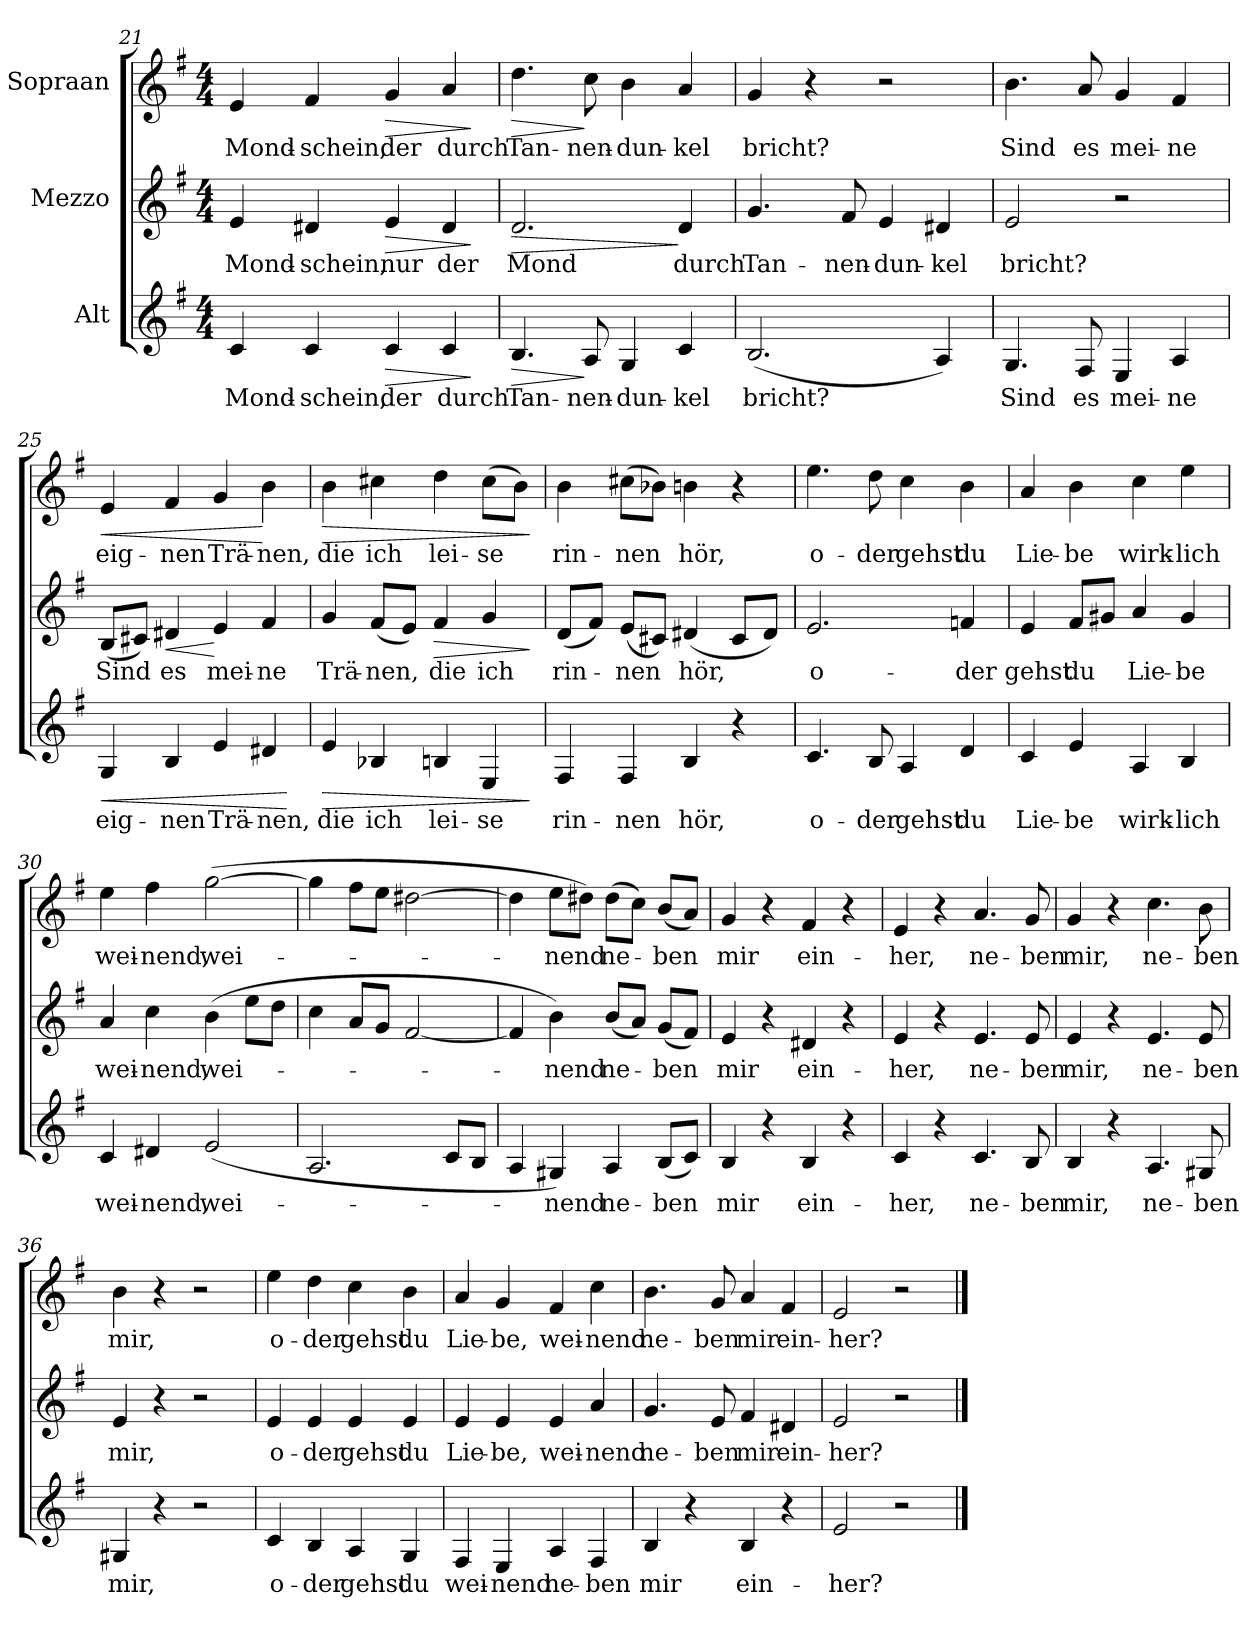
**kern	**text	**dynam	**kern	**text	**dynam	**kern	**text	**dynam
*part3	*part3	*part3	*part2	*part2	*part2	*part1	*part1	*part1
*staff3	*staff3	*staff3	*staff2	*staff2	*staff2	*staff1	*staff1	*staff1
*I"Alt	*	*	*I"Mezzo	*	*	*I"Sopraan	*	*
*clefG2	*	*	*clefG2	*	*	*clefG2	*	*
*k[f#]	*	*	*k[f#]	*	*	*k[f#]	*	*
*G:	*	*	*G:	*	*	*G:	*	*
*M4/4	*	*	*M4/4	*	*	*M4/4	*	*
=21	=21	=21	=21	=21	=21	=21	=21	=21
!	!LO:LY:b	!	!	!LO:LY:b	!	!	!LO:LY:b	!
4c/	Mond-	.	4e/	Mond-	.	4e/	Mond-	.
!	!LO:LY:b	!	!	!LO:LY:b	!	!	!LO:LY:b	!
4c/	-schein,	.	4d#X/	-schein,	.	4f#/	-schein,	.
!	!LO:LY:b	!LO:HP:b	!	!LO:LY:b	!LO:HP:b	!	!LO:LY:b	!LO:HP:b
4c/	der	>	4e/	nur	>	4g/	der	>
!	!LO:LY:b	!	!	!LO:LY:b	!	!	!LO:LY:b	!
4c/	durch	.	4d#/	der	.	4a/	durch	.
.	.	]	.	.	]	.	.	]
=22	=22	=22	=22	=22	=22	=22	=22	=22
!	!LO:LY:b	!LO:HP:b	!	!LO:LY:b	!LO:HP:b	!	!LO:LY:b	!LO:HP:b
4.B/	Tan-	>	2.d/	Mond	>	4.dd\	Tan-	>
!	!LO:LY:b	!	!	!	!	!	!LO:LY:b	!
8A/	-nen-	]	.	.	.	8cc\	-nen-	]
!	!LO:LY:b	!	!	!	!	!	!LO:LY:b	!
4G/	-dun-	.	.	.	.	4b\	-dun-	.
!	!LO:LY:b	!	!	!LO:LY:b	!	!	!LO:LY:b	!
4c/	-kel	.	4d/	durch	]	4a/	-kel	.
=23	=23	=23	=23	=23	=23	=23	=23	=23
!	!LO:LY:b	!	!	!LO:LY:b	!	!	!LO:LY:b	!
(<2.B/	bricht?	.	4.g/	Tan-	.	4g/	bricht?	.
.	.	.	.	.	.	4r	.	.
!	!	!	!	!LO:LY:b	!	!	!	!
.	.	.	8f#/	-nen-	.	.	.	.
!	!	!	!	!LO:LY:b	!	!	!	!
.	.	.	4e/	-dun-	.	2r	.	.
!	!	!	!	!LO:LY:b	!	!	!	!
4A/)	.	.	4d#X/	-kel	.	.	.	.
=24	=24	=24	=24	=24	=24	=24	=24	=24
!	!LO:LY:b	!	!	!LO:LY:b	!	!	!LO:LY:b	!
4.G/	Sind	.	2e/	bricht?	.	4.b\	Sind	.
!	!LO:LY:b	!	!	!	!	!	!LO:LY:b	!
8F#/	es	.	.	.	.	8a/	es	.
!	!LO:LY:b	!	!	!	!	!	!LO:LY:b	!
4E/	mei-	.	2r	.	.	4g/	mei-	.
!	!LO:LY:b	!	!	!	!	!	!LO:LY:b	!
4A/	-ne	.	.	.	.	4f#/	-ne	.
!!LO:LB:g=z
=25	=25	=25	=25	=25	=25	=25	=25	=25
!	!LO:LY:b	!LO:HP:b	!	!LO:LY:b	!	!	!LO:LY:b	!LO:HP:b
4G/	eig-	<	(<8B/L	Sind	.	4e/	eig-	<
.	.	.	8c#X/J)	.	.	.	.	.
!	!LO:LY:b	!	!	!LO:LY:b	!LO:HP:b	!	!LO:LY:b	!
4B/	-nen	.	4d#X/	es	<	4f#/	-nen	.
!	!LO:LY:b	!	!	!LO:LY:b	!	!	!LO:LY:b	!
4e/	Trä-	.	4e/	mei-	[	4g/	Trä-	.
!	!LO:LY:b	!	!	!LO:LY:b	!	!	!LO:LY:b	!
4d#X/	-nen,	.	4f#/	-ne	.	4b\	-nen,	[
.	.	[	.	.	.	.	.	.
=26	=26	=26	=26	=26	=26	=26	=26	=26
!	!LO:LY:b	!LO:HP:b	!	!LO:LY:b	!	!	!LO:LY:b	!LO:HP:b
4e/	die	>	4g/	Trä-	.	4b\	die	>
!	!LO:LY:b	!	!	!LO:LY:b	!	!	!LO:LY:b	!
4B-X/	ich	.	(<8f#/L	-nen,	.	4cc#X\	ich	.
.	.	.	8e/J)	.	.	.	.	.
!	!LO:LY:b	!	!	!LO:LY:b	!LO:HP:b	!	!LO:LY:b	!
4Bn/	lei-	.	4f#/	die	>	4dd\	lei-	.
!	!LO:LY:b	!	!	!LO:LY:b	!	!	!LO:LY:b	!
4E/	-se	.	4g/	ich	.	(>8cc#\L	-se	.
.	.	.	.	.	.	8b\J)	.	.
.	.	]	.	.	]	.	.	]
=27	=27	=27	=27	=27	=27	=27	=27	=27
!	!LO:LY:b	!	!	!LO:LY:b	!	!	!LO:LY:b	!
4F#/	rin-	.	(<8d/L	rin-	.	4b\	rin-	.
.	.	.	8f#/J)	.	.	.	.	.
!	!LO:LY:b	!	!	!LO:LY:b	!	!	!LO:LY:b	!
4F#/	-nen	.	(<8e/L	-nen	.	(>8cc#X\L	-nen	.
.	.	.	8c#X/J)	.	.	8b-X\J)	.	.
!	!LO:LY:b	!	!	!LO:LY:b	!	!	!LO:LY:b	!
4B/	hör,	.	(<4d#X/	hör,	.	4bn\	hör,	.
4r	.	.	8c#/L	.	.	4r	.	.
.	.	.	8d#/J)	.	.	.	.	.
=28	=28	=28	=28	=28	=28	=28	=28	=28
!	!LO:LY:b	!	!	!LO:LY:b	!	!	!LO:LY:b	!
4.c/	o-	.	2.e/	o-	.	4.ee\	o-	.
!	!LO:LY:b	!	!	!	!	!	!LO:LY:b	!
8B/	-der	.	.	.	.	8dd\	-der	.
!	!LO:LY:b	!	!	!	!	!	!LO:LY:b	!
4A/	gehst	.	.	.	.	4cc\	gehst	.
!	!LO:LY:b	!	!	!LO:LY:b	!	!	!LO:LY:b	!
4d/	du	.	4fn/	-der	.	4b\	du	.
=29	=29	=29	=29	=29	=29	=29	=29	=29
!	!LO:LY:b	!	!	!LO:LY:b	!	!	!LO:LY:b	!
4c/	Lie-	.	4e/	gehst	.	4a/	Lie-	.
!	!LO:LY:b	!	!	!LO:LY:b	!	!	!LO:LY:b	!
4e/	-be	.	8f#/L	du	.	4b\	-be	.
.	.	.	8g#X/J	.	.	.	.	.
!	!LO:LY:b	!	!	!LO:LY:b	!	!	!LO:LY:b	!
4A/	wirk-	.	4a/	Lie-	.	4cc\	wirk-	.
!	!LO:LY:b	!	!	!LO:LY:b	!	!	!LO:LY:b	!
4B/	-lich	.	4g#/	-be	.	4ee\	-lich	.
!!LO:LB:g=z
=30	=30	=30	=30	=30	=30	=30	=30	=30
!	!LO:LY:b	!	!	!LO:LY:b	!	!	!LO:LY:b	!
4c/	wei-	.	4a/	wei-	.	4ee\	wei-	.
!	!LO:LY:b	!	!	!LO:LY:b	!	!	!LO:LY:b	!
4d#X/	-nend,	.	4cc\	-nend,	.	4ff#\	-nend,	.
!	!LO:LY:b	!	!	!LO:LY:b	!	!	!LO:LY:b	!
(<2e/	wei-	.	(>4b\	wei-	.	(>[2gg\	wei-	.
.	.	.	8ee\L	.	.	.	.	.
.	.	.	8dd\J	.	.	.	.	.
=31	=31	=31	=31	=31	=31	=31	=31	=31
2.A/	.	.	4cc\	.	.	4gg\]	.	.
.	.	.	8a/L	.	.	8ff#\L	.	.
.	.	.	8g/J	.	.	8ee\J	.	.
.	.	.	[2f#/	.	.	[2dd#X\	.	.
8c/L	.	.	.	.	.	.	.	.
8B/J	.	.	.	.	.	.	.	.
=32	=32	=32	=32	=32	=32	=32	=32	=32
4A/	.	.	4f#/]	.	.	4dd#\]	.	.
!	!LO:LY:b	!	!	!LO:LY:b	!	!	!LO:LY:b	!
4G#X/)	-nend	.	4b\)	-nend	.	8ee\L	-nend	.
.	.	.	.	.	.	8dd#X\J)	.	.
!	!LO:LY:b	!	!	!LO:LY:b	!	!	!LO:LY:b	!
4A/	ne-	.	(<8b/L	ne-	.	(>8dd#\L	ne-	.
.	.	.	8a/J)	.	.	8cc\J)	.	.
!	!LO:LY:b	!	!	!LO:LY:b	!	!	!LO:LY:b	!
(<8B/L	-ben	.	(<8g/L	-ben	.	(<8b/L	-ben	.
8c/J)	.	.	8f#/J)	.	.	8a/J)	.	.
=33	=33	=33	=33	=33	=33	=33	=33	=33
!	!LO:LY:b	!	!	!LO:LY:b	!	!	!LO:LY:b	!
4B/	mir	.	4e/	mir	.	4g/	mir	.
4r	.	.	4r	.	.	4r	.	.
!	!LO:LY:b	!	!	!LO:LY:b	!	!	!LO:LY:b	!
4B/	ein-	.	4d#X/	ein-	.	4f#/	ein-	.
4r	.	.	4r	.	.	4r	.	.
=34	=34	=34	=34	=34	=34	=34	=34	=34
!	!LO:LY:b	!	!	!LO:LY:b	!	!	!LO:LY:b	!
4c/	-her,	.	4e/	-her,	.	4e/	-her,	.
4r	.	.	4r	.	.	4r	.	.
!	!LO:LY:b	!	!	!LO:LY:b	!	!	!LO:LY:b	!
4.c/	ne-	.	4.e/	ne-	.	4.a/	ne-	.
!	!LO:LY:b	!	!	!LO:LY:b	!	!	!LO:LY:b	!
8B/	-ben	.	8e/	-ben	.	8g/	-ben	.
!!LO:LB:g=z
=35	=35	=35	=35	=35	=35	=35	=35	=35
!	!LO:LY:b	!	!	!LO:LY:b	!	!	!LO:LY:b	!
4B/	mir,	.	4e/	mir,	.	4g/	mir,	.
4r	.	.	4r	.	.	4r	.	.
!	!LO:LY:b	!	!	!LO:LY:b	!	!	!LO:LY:b	!
4.A/	ne-	.	4.e/	ne-	.	4.cc\	ne-	.
!	!LO:LY:b	!	!	!LO:LY:b	!	!	!LO:LY:b	!
8G#X/	-ben	.	8e/	-ben	.	8b\	-ben	.
=36	=36	=36	=36	=36	=36	=36	=36	=36
!	!LO:LY:b	!	!	!LO:LY:b	!	!	!LO:LY:b	!
4G#X/	mir,	.	4e/	mir,	.	4b\	mir,	.
4r	.	.	4r	.	.	4r	.	.
2r	.	.	2r	.	.	2r	.	.
=37	=37	=37	=37	=37	=37	=37	=37	=37
!	!LO:LY:b	!	!	!LO:LY:b	!	!	!LO:LY:b	!
4c/	o-	.	4e/	o-	.	4ee\	o-	.
!	!LO:LY:b	!	!	!LO:LY:b	!	!	!LO:LY:b	!
4B/	-der	.	4e/	-der	.	4dd\	-der	.
!	!LO:LY:b	!	!	!LO:LY:b	!	!	!LO:LY:b	!
4A/	gehst	.	4e/	gehst	.	4cc\	gehst	.
!	!LO:LY:b	!	!	!LO:LY:b	!	!	!LO:LY:b	!
4G/	du	.	4e/	du	.	4b\	du	.
=38	=38	=38	=38	=38	=38	=38	=38	=38
!	!LO:LY:b	!	!	!LO:LY:b	!	!	!LO:LY:b	!
4F#/	wei-	.	4e/	Lie-	.	4a/	Lie-	.
!	!LO:LY:b	!	!	!LO:LY:b	!	!	!LO:LY:b	!
4E/	-nend	.	4e/	-be,	.	4g/	-be,	.
!	!LO:LY:b	!	!	!LO:LY:b	!	!	!LO:LY:b	!
4A/	ne-	.	4e/	wei-	.	4f#/	wei-	.
!	!LO:LY:b	!	!	!LO:LY:b	!	!	!LO:LY:b	!
4F#/	-ben	.	4a/	-nend	.	4cc\	-nend	.
=39	=39	=39	=39	=39	=39	=39	=39	=39
!	!LO:LY:b	!	!	!LO:LY:b	!	!	!LO:LY:b	!
4B/	mir	.	4.g/	ne-	.	4.b\	ne-	.
4r	.	.	.	.	.	.	.	.
!	!	!	!	!LO:LY:b	!	!	!LO:LY:b	!
.	.	.	8e/	-ben	.	8g/	-ben	.
!	!LO:LY:b	!	!	!LO:LY:b	!	!	!LO:LY:b	!
4B/	ein-	.	4f#/	mir	.	4a/	mir	.
!	!	!	!	!LO:LY:b	!	!	!LO:LY:b	!
4r	.	.	4d#X/	ein-	.	4f#/	ein-	.
=40	=40	=40	=40	=40	=40	=40	=40	=40
!	!LO:LY:b	!	!	!LO:LY:b	!	!	!LO:LY:b	!
2e/	-her?	.	2e/	-her?	.	2e/	-her?	.
2r	.	.	2r	.	.	2r	.	.
==	==	==	==	==	==	==	==	==
*-	*-	*-	*-	*-	*-	*-	*-	*-
